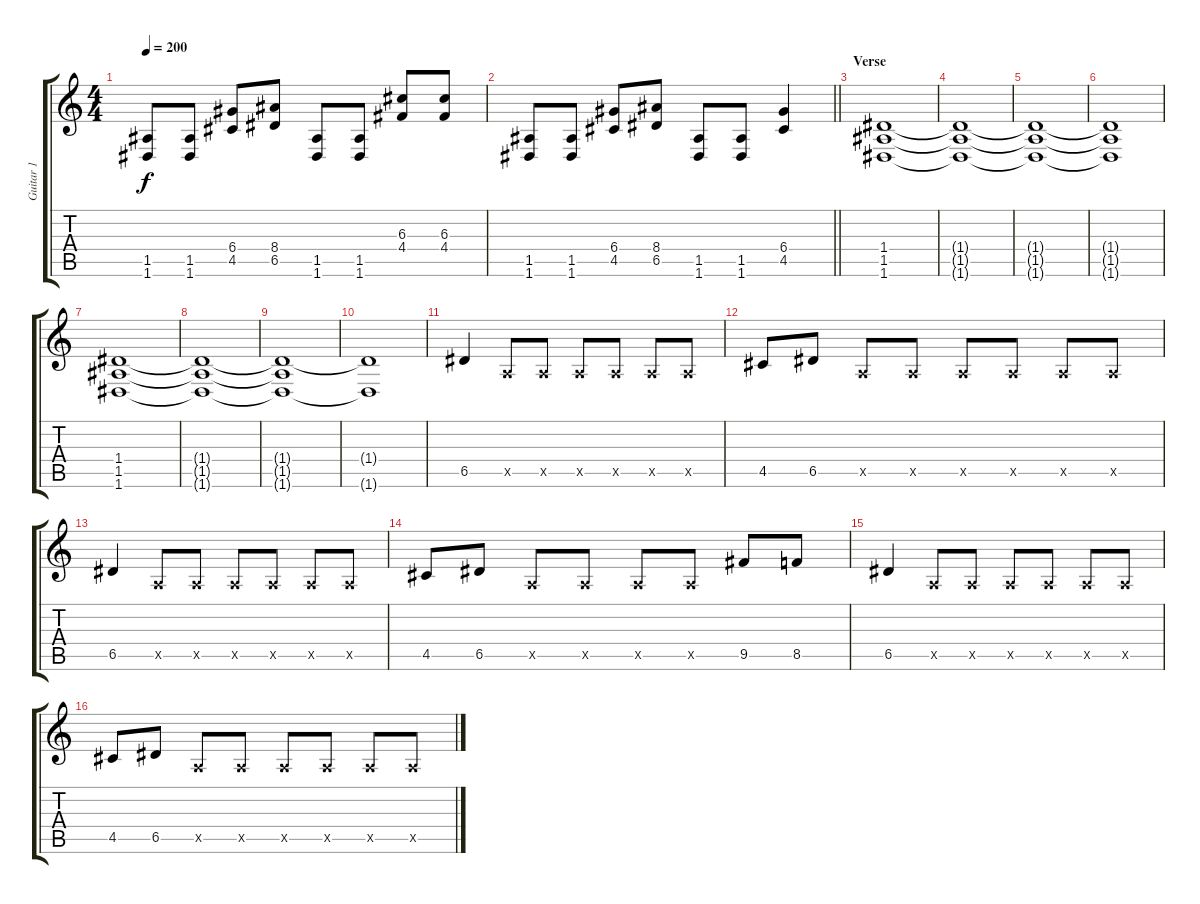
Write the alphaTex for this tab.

\track ("Guitar 1" "Guitar 1") {instrument distortionguitar}
\staff {score tabs}
\tuning (E4 B3 G3 D3 A2 D2) {hide}
\ts (4 4)
\tempo 200
\clef g2
\ks c
(1.5 1.6).8{dy f} (1.5 1.6).8 (6.4 4.5).8 (8.4 6.5).8 (1.5 1.6).8 (1.5 1.6).8 (6.3 4.4).8 (6.3 4.4).8 |
\barLineRight lightlight
(1.5 1.6).8 (1.5 1.6).8 (6.4 4.5).8 (8.4 6.5).8 (1.5 1.6).8 (1.5 1.6).8 (6.4 4.5).4 |
\section ("" "Verse")
(1.4 1.5 1.6).1 |
(1.4{t} 1.5{t} 1.6{t}).1 |
(1.4{t} 1.5{t} 1.6{t}).1 |
(1.4{t} 1.5{t} 1.6{t}).1 |
(1.4 1.5 1.6).1 |
(1.4{t} 1.5{t} 1.6{t}).1 |
(1.4{t} 1.5{t} 1.6{t}).1 |
(1.4{t} 1.6{t}).1 |
6.5.4 0.5{x}.8 0.5{x}.8 0.5{x}.8 0.5{x}.8 0.5{x}.8 0.5{x}.8 |
4.5.8 6.5.8 0.5{x}.8 0.5{x}.8 0.5{x}.8 0.5{x}.8 0.5{x}.8 0.5{x}.8 |
6.5.4 0.5{x}.8 0.5{x}.8 0.5{x}.8 0.5{x}.8 0.5{x}.8 0.5{x}.8 |
4.5.8 6.5.8 0.5{x}.8 0.5{x}.8 0.5{x}.8 0.5{x}.8 9.5.8 8.5.8 |
6.5.4 0.5{x}.8 0.5{x}.8 0.5{x}.8 0.5{x}.8 0.5{x}.8 0.5{x}.8 |
4.5.8 6.5.8 0.5{x}.8 0.5{x}.8 0.5{x}.8 0.5{x}.8 0.5{x}.8 0.5{x}.8
